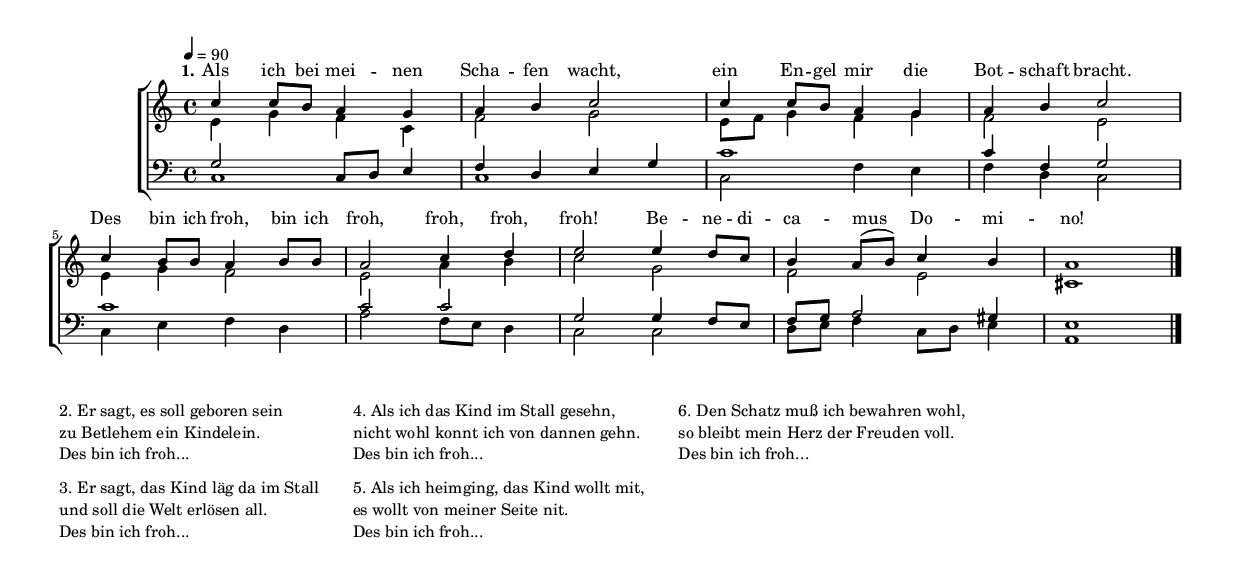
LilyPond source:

\version "2.24.3"
\include "global.ly"

KeyandTime = {
  \time 4/4
  %Tonart
  \key c \major
  \tempo 4 = 90
}
Melodie = \relative c'' { \set Staff.midiInstrument = #"choir aahs"
  c4 c8 h a4 g a h c2 c4 c8 h a4 g a h c2
  c4 h8 h a4 h8 h a2 c4 d e2 e4 d8 c h4 a8( h) c4 h a1
  \bar "|."
}

Alt = \relative c' {
  e4 g f c f2 g e8 f g4 f g f2 e e4 g f2 e a4 h c2 g f e cis1
}

BassEins = \relative c { 
  g'2 c,8 d e4 f d e g c1 c4 f, g2 c1 c2 c g g4 f8 e f g a2 gis4 e1 
  \bar "|." 
}

BassZwei = \relative c {
  c1 c c2 f4 e f d c2 c4 e f d a'2 f8 e d4 c2 c d8 e f4 c8 d e4 a,1
}

ersteStrophe = \lyricmode {
  \set stanza = "1."
  Als ich bei mei -- nen Scha -- fen wacht,
  ein En -- gel mir die Bot -- schaft bracht.
  Des bin ich froh, bin ich froh, froh, froh, froh!
  Be -- ne -- di -- ca -- mus Do -- mi -- no!
}

zweiteStrophe = "2. Er sagt, es soll geboren sein

zu Betlehem ein Kindelein.

Des bin ich froh..."

dritteStrophe = "3. Er sagt, das Kind läg da im Stall

und soll die Welt erlösen all.

Des bin ich froh..."

vierteStrophe = "4. Als ich das Kind im Stall gesehn,

nicht wohl konnt ich von dannen gehn.

Des bin ich froh..."

fünfteStrophe = "5. Als ich heimging, das Kind wollt mit,

es wollt von meiner Seite nit.

Des bin ich froh..."

sechsteStrophe = "6. Den Schatz muß ich bewahren wohl,

so bleibt mein Herz der Freuden voll.

Des bin ich froh..."

\bookpart {
  \score {

    \new ChoirStaff <<
      \new Staff = "firstStaff"
        <<
          \KeyandTime
          \new Voice = "Melodie" {
            \voiceOne
            \Melodie
          }
          \new Lyrics = "Text" \with { alignAboveContext = "firstStaff" } {
            \lyricsto "Melodie" { \ersteStrophe }    
          }
          \new Voice = "Alt" {
            \voiceTwo
            \Alt
          }
        >>
      \new Staff = "secondStaff"
      <<
        \clef "bass"
        \KeyandTime
        \new Voice = "BassEins" {
          \voiceOne
          \BassEins
        }
        \new Voice = "BassZwei" {
          \voiceTwo
          \BassZwei
        }
      >>
    >>
    \layout{}
    \midi {}
  }
  \markup { 
    \vspace #2
    \column{    
    \wordwrap-string \zweiteStrophe
    \vspace #1
    \wordwrap-string \dritteStrophe
    }
    \hspace #4
    \column{    
    \wordwrap-string \vierteStrophe
    \vspace #1
    \wordwrap-string \fünfteStrophe
    }
    \hspace #4
    \column{    
    \wordwrap-string \sechsteStrophe
    }
  }

}  